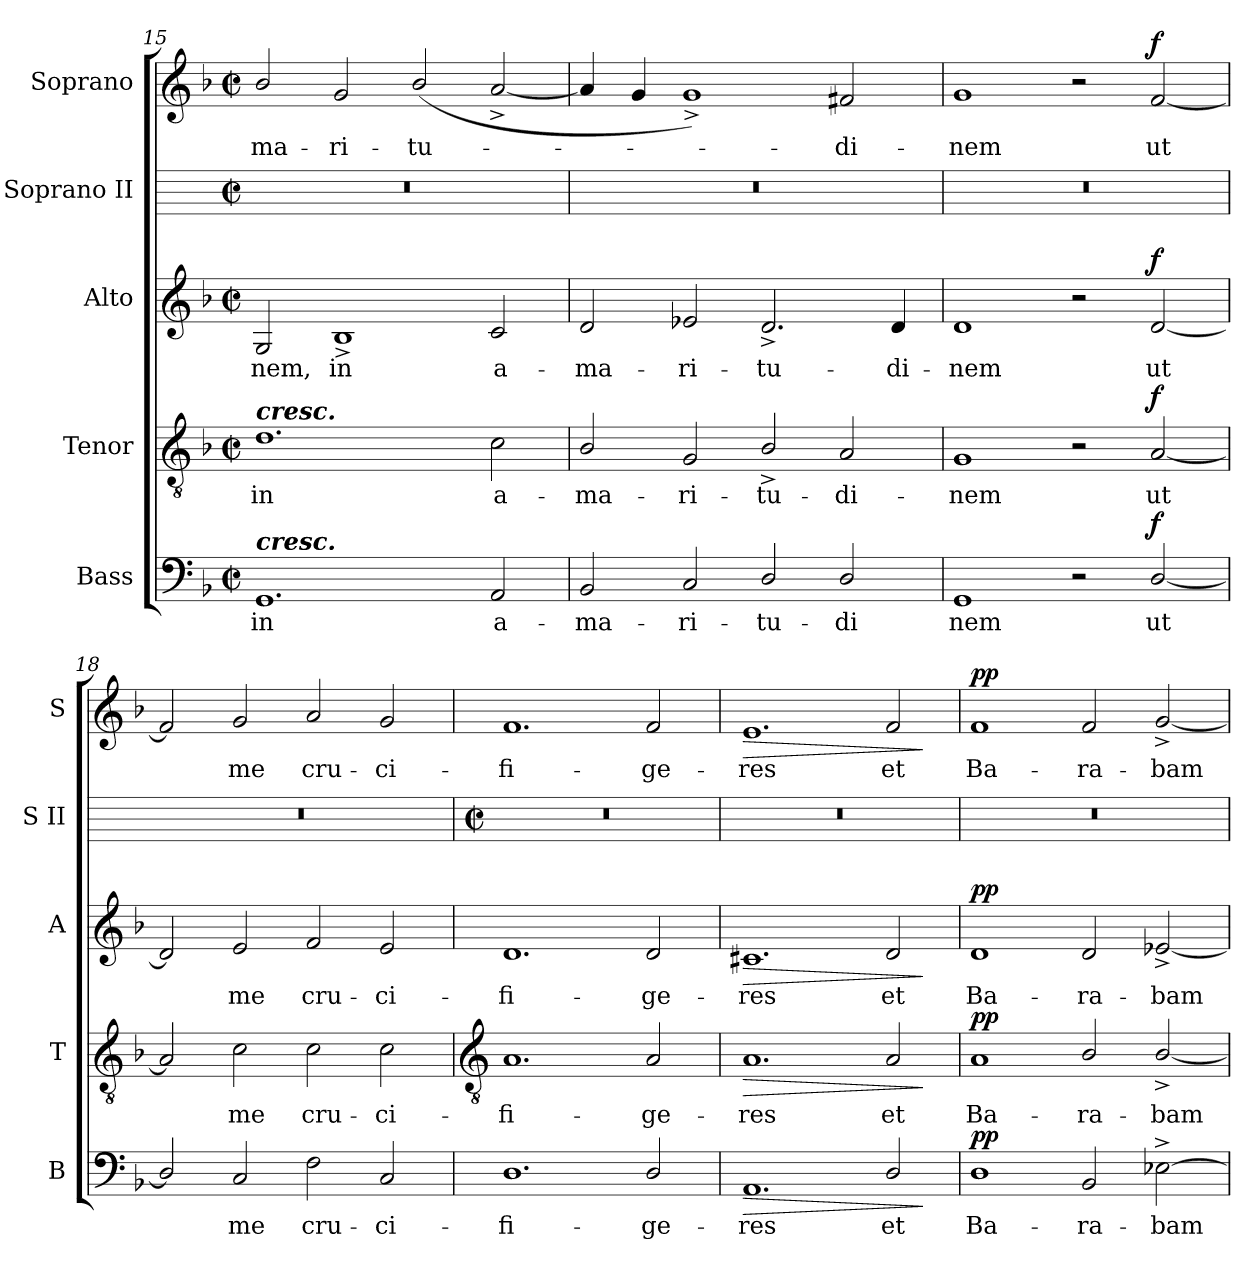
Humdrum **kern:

**kern	**text	**dynam	**kern	**text	**dynam	**kern	**text	**dynam	**kern	**kern	**text	**dynam
*part5	*part5	*part5	*part4	*part4	*part4	*part3	*part3	*part3	*part2	*part1	*part1	*part1
*staff5	*staff5	*staff5	*staff4	*staff4	*staff4	*staff3	*staff3	*staff3	*staff2	*staff1	*staff1	*staff1
*I"Bass	*	*	*I"Tenor	*	*	*I"Alto	*	*	*I"Soprano II	*I"Soprano	*	*
*I'B	*	*	*I'T	*	*	*I'A	*	*	*I'S II	*I'S	*	*
*clefF4	*	*	*clefGv2	*	*	*clefG2	*	*	*	*clefG2	*	*
*k[b-]	*	*	*k[b-]	*	*	*k[b-]	*	*	*	*k[b-]	*	*
*F:	*	*	*F:	*	*	*F:	*	*	*	*F:	*	*
*M4/2	*	*	*M4/2	*	*	*M4/2	*	*	*M4/2	*M4/2	*	*
*met(c|)	*	*	*met(c|)	*	*	*met(c|)	*	*	*met(c|)	*met(c|)	*	*
=15	=15	=15	=15	=15	=15	=15	=15	=15	=15	=15	=15	=15
!	!	!	!LO:TX:a:Bi:t=cresc.	!	!	!	!	!	!	!	!	!
!LO:TX:a:Bi:t=cresc.	!	!	!	!	!	!	!	!	!	!	!	!
!	!LO:LY:b	!	!	!LO:LY:b	!	!	!LO:LY:b	!	!	!	!LO:LY:b	!
1.GG	in	.	1.d	in	.	2G	-nem,	.	0r	2b-/	-ma-	.
!	!	!	!	!	!	!	!LO:LY:b	!	!	!	!LO:LY:b	!
.	.	.	.	.	.	1B-^	in	.	.	2g	-ri-	.
!	!	!	!	!	!	!	!	!	!	!	!LO:LY:b	!
.	.	.	.	.	.	.	.	.	.	(<2b-/	-tu-	.
!	!LO:LY:b	!	!	!LO:LY:b	!	!	!LO:LY:b	!	!	!	!	!
2AA	a-	.	2c	a-	.	2c	a-	.	.	[2a^	.	.
=16	=16	=16	=16	=16	=16	=16	=16	=16	=16	=16	=16	=16
!	!LO:LY:b	!	!	!LO:LY:b	!	!	!LO:LY:b	!	!	!	!	!
2BB-	-ma-	.	2B-/	-ma-	.	2d	-ma-	.	0r	4a]	.	.
.	.	.	.	.	.	.	.	.	.	4g	.	.
!	!LO:LY:b	!	!	!LO:LY:b	!	!	!LO:LY:b	!	!	!	!	!
2C	-ri-	.	2G	-ri-	.	2e-X	-ri-	.	.	1g^)	.	.
!	!LO:LY:b	!	!	!LO:LY:b	!	!	!LO:LY:b	!	!	!	!	!
2D/	-tu-	.	2B-^/	-tu-	.	2.d^	-tu-	.	.	.	.	.
!	!LO:LY:b	!	!	!LO:LY:b	!	!	!	!	!	!	!LO:LY:b	!
2D/	-di	.	2A	-di-	.	.	.	.	.	2f#X	di-	.
!	!	!	!	!	!	!	!LO:LY:b	!	!	!	!	!
.	.	.	.	.	.	4d	-di-	.	.	.	.	.
=17	=17	=17	=17	=17	=17	=17	=17	=17	=17	=17	=17	=17
!	!LO:LY:b	!	!	!LO:LY:b	!	!	!LO:LY:b	!	!	!	!LO:LY:b	!
1GG	nem	.	1G	-nem	.	1d	-nem	.	0r	1g	-nem	.
2r	.	.	2r	.	.	2r	.	.	.	2r	.	.
!	!LO:LY:b	!LO:DY:b	!	!LO:LY:b	!LO:DY:b	!	!LO:LY:b	!LO:DY:b	!	!	!LO:LY:b	!LO:DY:b
[2D/	ut	f	[2A	ut	f	[2d	ut	f	.	[2f	ut	f
=18	=18	=18	=18	=18	=18	=18	=18	=18	=18	=18	=18	=18
2D/]	.	.	2A]	.	.	2d]	.	.	0r	2f]	.	.
!	!LO:LY:b	!	!	!LO:LY:b	!	!	!LO:LY:b	!	!	!	!LO:LY:b	!
2C	me	.	2c	me	.	2e	me	.	.	2g	me	.
!	!LO:LY:b	!	!	!LO:LY:b	!	!	!LO:LY:b	!	!	!	!LO:LY:b	!
2F	cru-	.	2c	cru-	.	2f	cru-	.	.	2a	cru-	.
!	!LO:LY:b	!	!	!LO:LY:b	!	!	!LO:LY:b	!	!	!	!LO:LY:b	!
2C	-ci-	.	2c	-ci-	.	2e	-ci-	.	.	2g	-ci-	.
!!LO:LB:g=z
=19	=19	=19	=19	=19	=19	=19	=19	=19	=19	=19	=19	=19
*	*	*	*clefGv2	*	*	*	*	*	*	*	*	*
*	*	*	*	*	*	*	*	*	*M4/2	*	*	*
*	*	*	*	*	*	*	*	*	*met(c|)	*	*	*
!	!LO:LY:b	!	!	!LO:LY:b	!	!	!LO:LY:b	!	!	!	!LO:LY:b	!
1.D	-fi-	.	1.A	-fi-	.	1.d	-fi-	.	0r	1.f	-fi-	.
!	!LO:LY:b	!	!	!LO:LY:b	!	!	!LO:LY:b	!	!	!	!LO:LY:b	!
2D/	-ge-	.	2A	-ge-	.	2d	-ge-	.	.	2f	-ge-	.
=20	=20	=20	=20	=20	=20	=20	=20	=20	=20	=20	=20	=20
!	!LO:LY:b	!LO:HP:b	!	!LO:LY:b	!LO:HP:b	!	!LO:LY:b	!LO:HP:b	!	!	!LO:LY:b	!LO:HP:b
1.AA	-res	>	1.A	-res	>	1.c#X	-res	>	0r	1.e	-res	>
!	!LO:LY:b	!	!	!LO:LY:b	!	!	!LO:LY:b	!	!	!	!LO:LY:b	!
2D/	et	.	2A	et	.	2d	et	.	.	2f	et	.
.	.	]	.	.	]	.	.	]	.	.	.	]
=21	=21	=21	=21	=21	=21	=21	=21	=21	=21	=21	=21	=21
!	!LO:LY:b	!LO:DY:b	!	!LO:LY:b	!LO:DY:b	!	!LO:LY:b	!LO:DY:b	!	!	!LO:LY:b	!LO:DY:b
1D	Ba-	pp	1A	Ba-	pp	1d	Ba-	pp	0r	1f	Ba-	pp
!	!LO:LY:b	!	!	!LO:LY:b	!	!	!LO:LY:b	!	!	!	!LO:LY:b	!
2BB-	-ra-	.	2B-/	-ra-	.	2d	-ra-	.	.	2f	-ra-	.
!	!LO:LY:b	!	!	!LO:LY:b	!	!	!LO:LY:b	!	!	!	!LO:LY:b	!
[2E-X^	-bam	.	[2B-^/	-bam	.	[2e-X^	-bam	.	.	[2g^	-bam	.
=	=	=	=	=	=	=	=	=	=	=	=	=
*-	*-	*-	*-	*-	*-	*-	*-	*-	*-	*-	*-	*-
